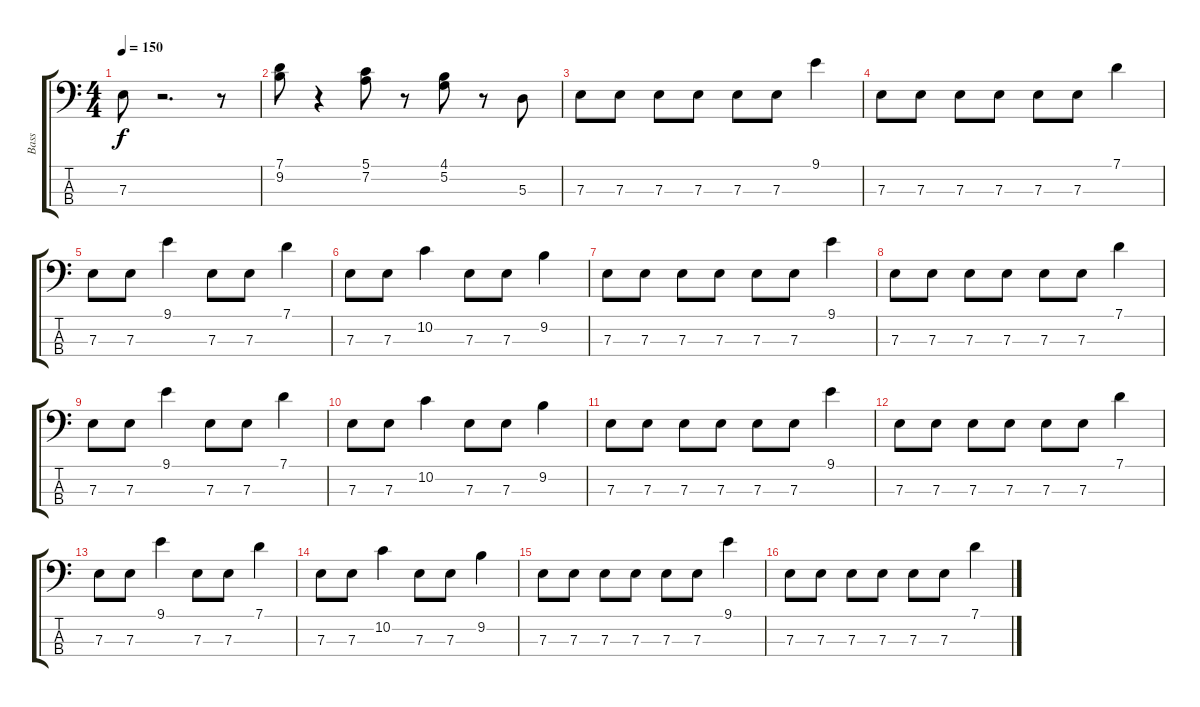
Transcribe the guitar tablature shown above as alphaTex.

\track ("Bass" "Bass") {instrument electricbasspick}
\staff {score tabs}
\tuning (G2 D2 A1 E1) {hide}
\ts (4 4)
\tempo 150
\clef f4
\ks c
7.3.8{dy f} r.2{d} r.8 |
(7.1 9.2).8 r.4 (5.1 7.2).8 r.8 (4.1 5.2).8 r.8 5.3.8 |
7.3.8 7.3.8 7.3.8 7.3.8 7.3.8 7.3.8 9.1.4 |
7.3.8 7.3.8 7.3.8 7.3.8 7.3.8 7.3.8 7.1.4 |
7.3.8 7.3.8 9.1.4 7.3.8 7.3.8 7.1.4 |
7.3.8 7.3.8 10.2.4 7.3.8 7.3.8 9.2.4 |
7.3.8 7.3.8 7.3.8 7.3.8 7.3.8 7.3.8 9.1.4 |
7.3.8 7.3.8 7.3.8 7.3.8 7.3.8 7.3.8 7.1.4 |
7.3.8 7.3.8 9.1.4 7.3.8 7.3.8 7.1.4 |
7.3.8 7.3.8 10.2.4 7.3.8 7.3.8 9.2.4 |
7.3.8 7.3.8 7.3.8 7.3.8 7.3.8 7.3.8 9.1.4 |
7.3.8 7.3.8 7.3.8 7.3.8 7.3.8 7.3.8 7.1.4 |
7.3.8 7.3.8 9.1.4 7.3.8 7.3.8 7.1.4 |
7.3.8 7.3.8 10.2.4 7.3.8 7.3.8 9.2.4 |
7.3.8 7.3.8 7.3.8 7.3.8 7.3.8 7.3.8 9.1.4 |
7.3.8 7.3.8 7.3.8 7.3.8 7.3.8 7.3.8 7.1.4
